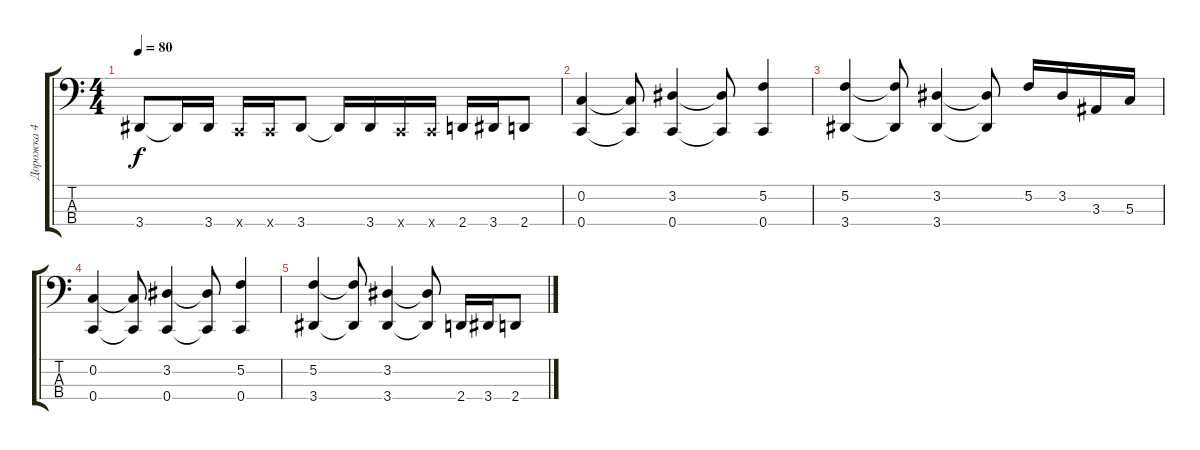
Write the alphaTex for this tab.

\track ("Дорожка 4" "Дорожка 4") {instrument electricbasspick}
\staff {score tabs}
\tuning (F2 C2 G1 C1) {hide}
\ts (4 4)
\tempo 80
\clef f4
\ks c
3.4.8{dy f} 3.4{t}.16 3.4.16 0.4{x}.16 0.4{x}.16 3.4.8 3.4{t}.16 3.4.16 0.4{x}.16 0.4{x}.16 2.4.16 3.4.16 2.4.8 |
(0.2 0.4).4 (0.2{t} 0.4{t}).8 (3.2 0.4).4 (3.2{t} 0.4{t}).8 (5.2 0.4).4 |
(5.2 3.4).4 (5.2{t} 3.4{t}).8 (3.2 3.4).4 (3.2{t} 3.4{t}).8 5.2.16 3.2.16 3.3.16 5.3.16 |
(0.2 0.4).4 (0.2{t} 0.4{t}).8 (3.2 0.4).4 (3.2{t} 0.4{t}).8 (5.2 0.4).4 |
(5.2 3.4).4 (5.2{t} 3.4{t}).8 (3.2 3.4).4 (3.2{t} 3.4{t}).8 2.4.16 3.4.16 2.4.8
